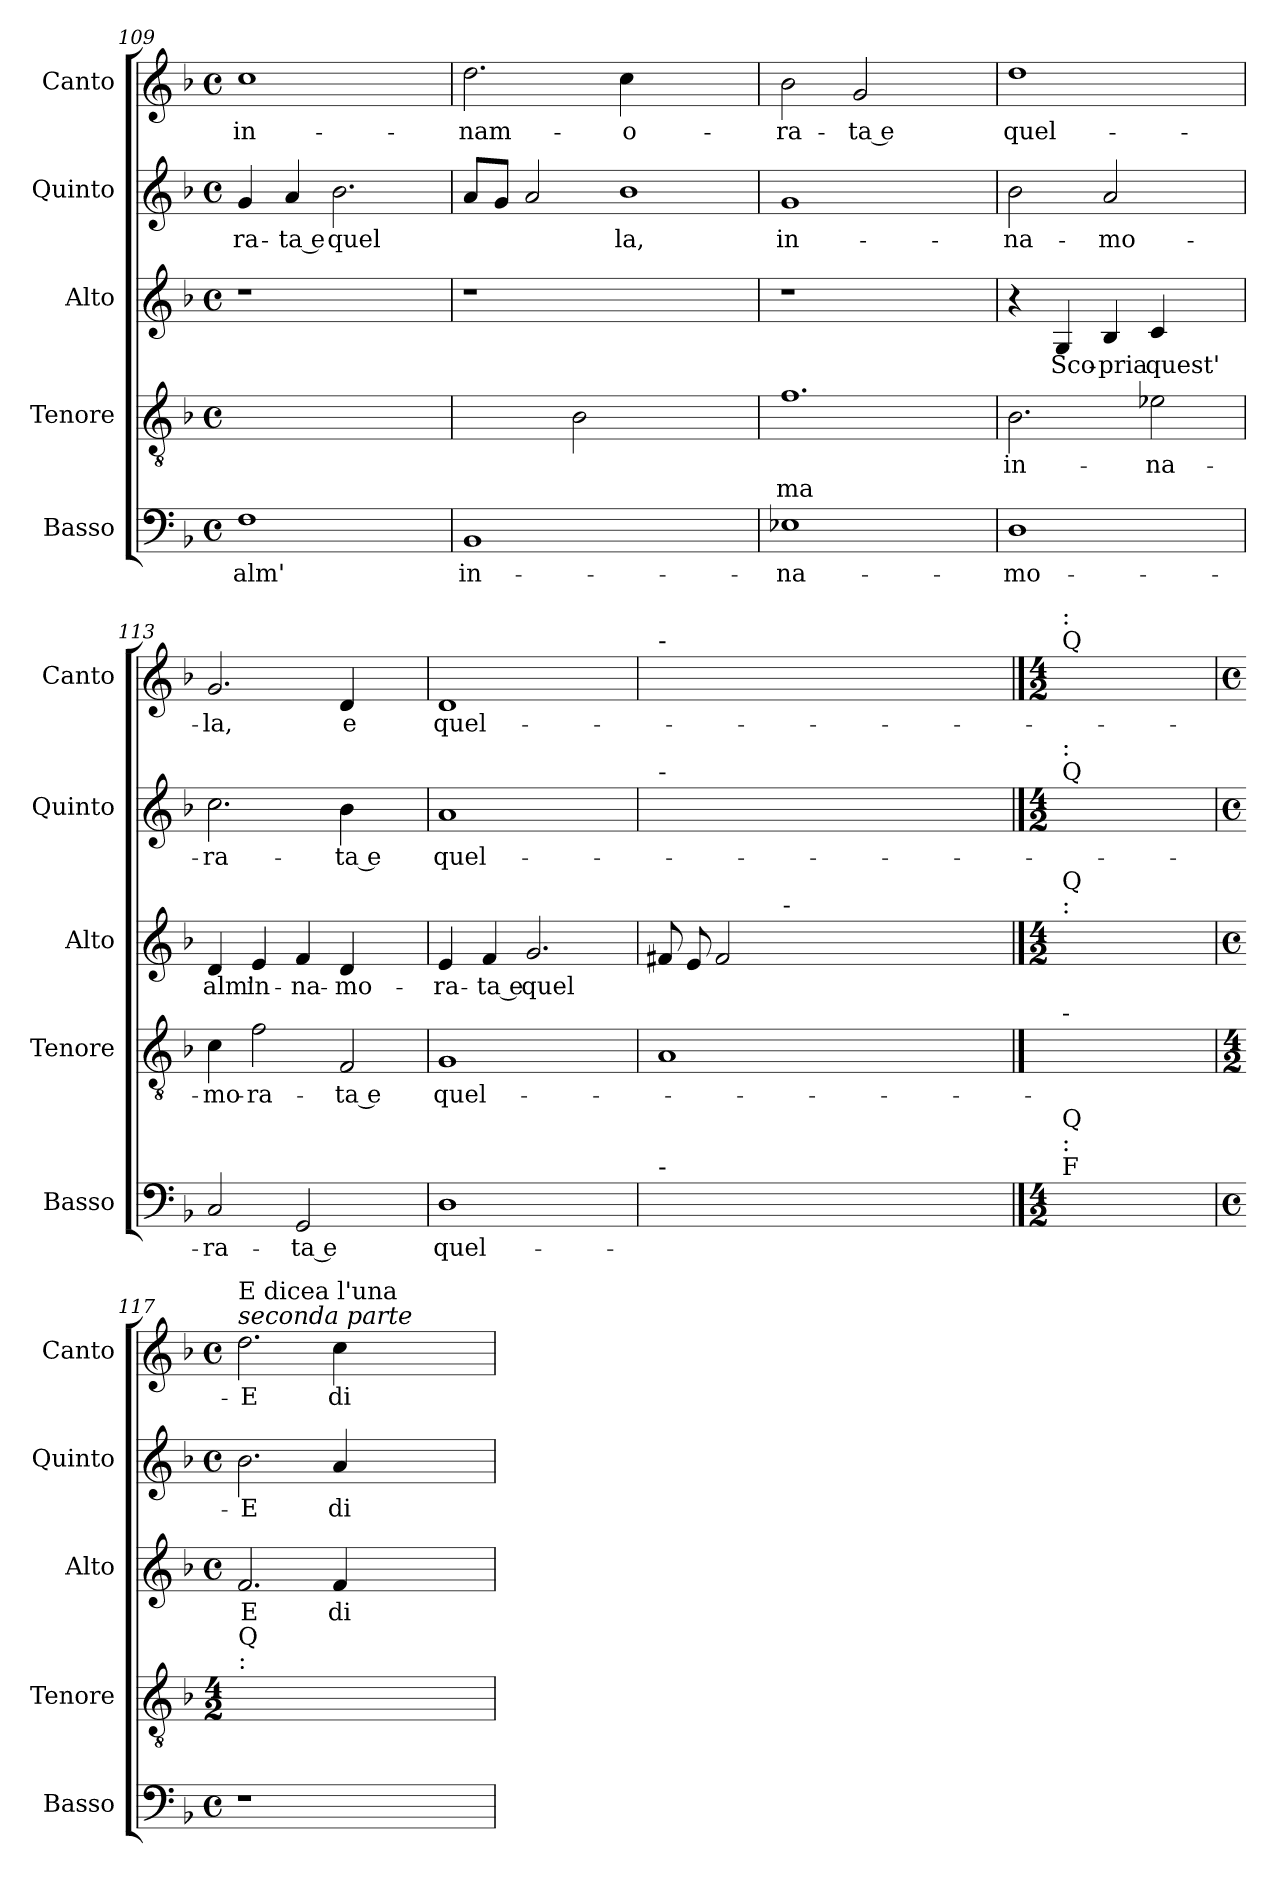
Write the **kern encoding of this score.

**kern	**text	**kern	**text	**text	**kern	**text	**kern	**text	**kern	**text
*part5	*part5	*part4	*part4	*part4	*part3	*part3	*part2	*part2	*part1	*part1
*staff5	*staff5	*staff4	*staff4	*staff4	*staff3	*staff3	*staff2	*staff2	*staff1	*staff1
*I"Basso	*	*I"Tenore	*	*	*I"Alto	*	*I"Quinto	*	*I"Canto	*
*I'Basso	*	*I'Tenore	*	*	*I'Alto	*	*I'Quinto	*	*I'Canto	*
!!LO:LB:g=z
*clefF4	*	*clefGv2	*	*	*clefG2	*	*clefG2	*	*clefG2	*
*k[b-]	*	*k[b-]	*	*	*k[b-]	*	*k[b-]	*	*k[b-]	*
*F:	*	*F:	*	*	*F:	*	*F:	*	*F:	*
*M4/4	*	*M4/4	*	*	*M4/4	*	*M4/4	*	*M4/4	*
*met(c)	*	*met(c)	*	*	*met(c)	*	*met(c)	*	*met(c)	*
=109	=109	=109	=109	=109	=109	=109	=109	=109	=109	=109
!	!LO:LY:b	!	!	!LO:LY:b	!	!	!	!LO:LY:b	!	!LO:LY:b
1F	alm'	[2c\yy	.	al-	1r	.	4g/	-ra-	1cc	in-
!	!	!	!	!	!	!	!	!LO:LY:b	!	!
.	.	.	.	.	.	.	4a/	-ta e	.	.
!	!	!	!	!	!	!	!	!LO:LY:b	!	!
.	.	2.ryy	.	.	.	.	2.b-\	quel	.	.
4ryy	.	.	.	.	4ryy	.	.	.	4ryy	.
!!LO:PB:g=z
=110	=110	=110	=110	=110	=110	=110	=110	=110	=110	=110
!	!LO:LY:b	!	!	!	!	!	!	!	!	!LO:LY:b
1BB-	in-	2c\yy]	.	.	1r	.	8a/L	.	2.dd\	-nam-
.	.	.	.	.	.	.	8g/J	.	.	.
.	.	.	.	.	.	.	2a/	.	.	.
.	.	2B-\	.	.	.	.	.	.	.	.
!	!	!	!	!	!	!	!	!LO:LY:b	!	!LO:LY:b
.	.	.	.	.	.	.	1b-	la,	4cc\	-o-
2.ryy	.	2.ryy	.	.	2.ryy	.	.	.	2.ryy	.
=111	=111	=111	=111	=111	=111	=111	=111	=111	=111	=111
!	!LO:LY:b	!	!	!LO:LY:b	!	!	!	!LO:LY:b	!	!LO:LY:b
1E-X	-na-	1.f	.	-ma	1r	.	1g	in-	2b-\	-ra-
!	!	!	!	!	!	!	!	!	!	!LO:LY:b
.	.	.	.	.	.	.	.	.	2g/	-ta e
2ryy	.	.	.	.	2ryy	.	2ryy	.	2ryy	.
=112	=112	=112	=112	=112	=112	=112	=112	=112	=112	=112
!	!LO:LY:b	!	!LO:LY:b	!	!	!	!	!LO:LY:b	!	!LO:LY:b
1D	-mo-	2.B-\	in-	.	4r	.	2b-\	-na-	1dd	quel-
!	!	!	!	!	!	!LO:LY:b	!	!	!	!
.	.	.	.	.	4G/	Sco-	.	.	.	.
!	!	!	!	!	!	!LO:LY:b	!	!LO:LY:b	!	!
.	.	.	.	.	4B-/	-pria	2a/	-mo-	.	.
!	!	!	!LO:LY:b	!	!	!LO:LY:b	!	!	!	!
.	.	2e-X\	-na-	.	4c/	quest'	.	.	.	.
4ryy	.	.	.	.	4ryy	.	4ryy	.	4ryy	.
=113	=113	=113	=113	=113	=113	=113	=113	=113	=113	=113
!	!LO:LY:b	!	!LO:LY:b	!	!	!LO:LY:b	!	!LO:LY:b	!	!LO:LY:b
2C/	-ra-	4c\	-mo-	.	4d/	alm'	2.cc\	-ra-	2.g/	-la,
!	!	!	!LO:LY:b	!	!	!LO:LY:b	!	!	!	!
.	.	2f\	-ra-	.	4e/	in-	.	.	.	.
!	!LO:LY:b	!	!	!	!	!LO:LY:b	!	!	!	!
2GG/	-ta e	.	.	.	4f/	-na-	.	.	.	.
!	!	!	!LO:LY:b	!	!	!LO:LY:b	!	!LO:LY:b	!	!LO:LY:b
.	.	2F/	-ta e	.	4d/	-mo-	4b-\	-ta e	4d/	e
4ryy	.	.	.	.	4ryy	.	4ryy	.	4ryy	.
=114	=114	=114	=114	=114	=114	=114	=114	=114	=114	=114
!	!LO:LY:b	!	!LO:LY:b	!	!	!LO:LY:b	!	!LO:LY:b	!	!LO:LY:b
1D	quel-	1G	quel-	.	4e/	-ra-	1a	quel-	1d	quel-
!	!	!	!	!	!	!LO:LY:b	!	!	!	!
.	.	.	.	.	4f/	-ta e	.	.	.	.
!	!	!	!	!	!	!LO:LY:b	!	!	!	!
.	.	.	.	.	2.g/	quel	.	.	.	.
4ryy	.	4ryy	.	.	.	.	4ryy	.	4ryy	.
=115	=115	=115	=115	=115	=115	=115	=115	=115	=115	=115
!	!	!	!	!	!	!	!	!	!LO:TX:a:t=-	!
!	!	!	!	!	!	!	!LO:TX:a:t=-	!	!	!
!LO:TX:a:t=-	!	!	!	!	!	!	!	!	!	!
!	!LO:LY:b	!	!	!	!	!	!	!LO:LY:b	!	!LO:LY:b
0GGyy	-la.	1A	.	.	8f#X/	.	0bnyy	-la.	0dyy	-la.
.	.	.	.	.	8e/	.	.	.	.	.
.	.	.	.	.	2f#i/	.	.	.	.	.
!	!	!	!	!	!LO:TX:a:t=-	!	!	!	!	!
!	!	!	!	!	!	!LO:LY:b	!	!	!	!
.	.	.	.	.	0gyy	la.	.	.	.	.
.	.	1..ryy	.	.	.	.	.	.	.	.
2.ryy	.	.	.	.	.	.	2.ryy	.	2.ryy	.
!!LO:LB:g=z
==116	==116	==116	==116	==116	==116	==116	==116	==116	==116	==116
*M4/2	*	*	*	*	*M4/2	*	*M4/2	*	*M4/2	*
!	!	!	!	!	!	!	!	!	!LO:TX:a:t=Q	!
!	!	!	!	!	!	!	!	!	!LO:TX:a:t=&colon;	!
!	!	!	!	!	!	!	!LO:TX:a:t=Q	!	!	!
!	!	!	!	!	!	!	!LO:TX:a:t=&colon;	!	!	!
!	!	!	!	!	!LO:TX:a:t=&colon;	!	!	!	!	!
!	!	!	!	!	!LO:TX:a:t=Q	!	!	!	!	!
!	!	!LO:TX:a:t=-	!	!	!	!	!	!	!	!
!LO:TX:a:t=F	!	!	!	!	!	!	!	!	!	!
!LO:TX:a:t=&colon;	!	!	!	!	!	!	!	!	!	!
!LO:TX:a:t=Q	!	!	!	!	!	!	!	!	!	!
!	!	!	!LO:LY:b	!	!	!	!	!	!	!
0ryy	.	0Gyy	-la.	.	0ryy	.	0ryy	.	0ryy	.
!!LO:PB:g=z
=117	=117	=117	=117	=117	=117	=117	=117	=117	=117	=117
*M4/4	*	*M4/2	*	*	*M4/4	*	*M4/4	*	*M4/4	*
*met(c)	*	*	*	*	*met(c)	*	*met(c)	*	*met(c)	*
!	!	!	!	!	!	!	!	!	!LO:TX:a:i:t=seconda parte	!
!	!	!	!	!	!	!	!	!	!LO:TX:a:t=E dicea l'una	!
!	!	!LO:TX:a:t=&colon;	!	!	!	!	!	!	!	!
!	!	!LO:TX:a:t=Q	!	!	!	!	!	!	!	!
!	!	!	!	!	!	!LO:LY:b	!	!LO:LY:b	!	!LO:LY:b
1r	.	0ryy	.	.	2.f/	E	2.b-\	E	2.dd\	E
!	!	!	!	!	!	!LO:LY:b	!	!LO:LY:b	!	!LO:LY:b
.	.	.	.	.	4f/	di-	4a/	di-	4cc\	di-
1ryy	.	.	.	.	1ryy	.	1ryy	.	1ryy	.
=	=	=	=	=	=	=	=	=	=	=
*-	*-	*-	*-	*-	*-	*-	*-	*-	*-	*-
